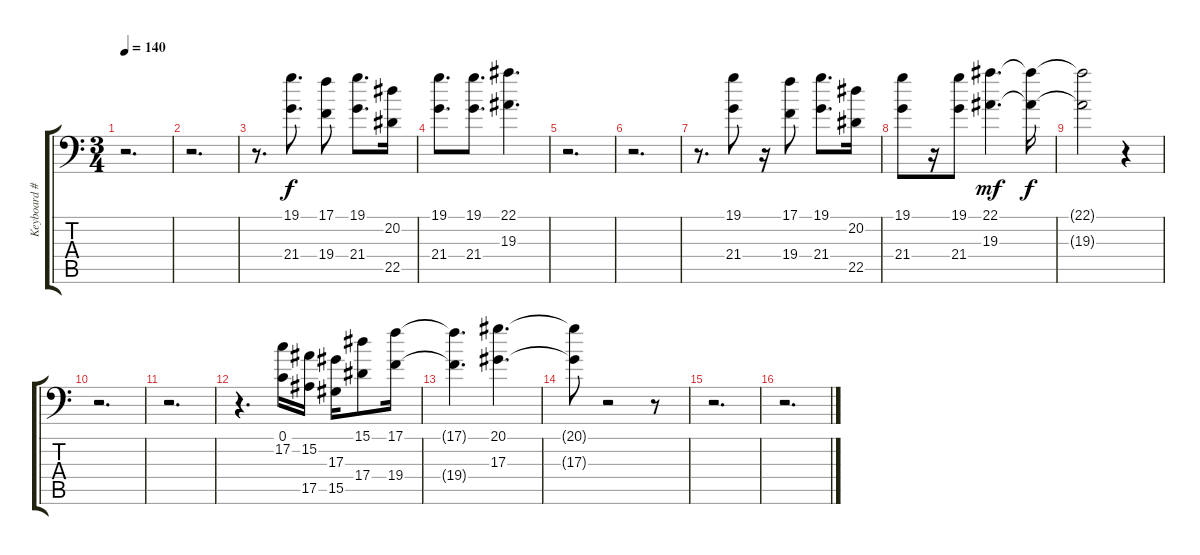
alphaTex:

\track ("Keyboard #2" "Keyboard #") {instrument brasssection}
\staff {score tabs}
\tuning (C4 G3 Eb3 Bb2 F2 Bb1) {hide}
\ts (3 4)
\tempo 140
\clef f4
\ks c
r.2{d dy f} |
r.2{d} |
r.8{d} (19.1 21.4).8{d} (17.1 19.4).8 (19.1 21.4).8{d} (20.2 22.5).16 |
(19.1 21.4).8{d} (19.1 21.4).8{d} (22.1 19.3).4{d} |
r.2{d} |
r.2{d} |
r.8{d} (19.1 21.4).8 r.16 (17.1 19.4).8 (19.1 21.4).8{d} (20.2 22.5).16 |
(19.1 21.4).8 r.16 (19.1 21.4).8 (22.1 19.3).4{d dy mf} (22.1{t} 19.3{t}).16{dy f} |
(22.1{t} 19.3{t}).2 r.4 |
r.2{d} |
r.2{d} |
r.4{d} (0.1 17.2).16 (15.2 17.5).16 (17.3 15.5).16 (15.1 17.4).8 (17.1 19.4).16 |
(17.1{t} 19.4{t}).4{d} (20.1 17.3).4{d} |
(20.1{t} 17.3{t}).8 r.2 r.8 |
r.2{d} |
r.2{d}
